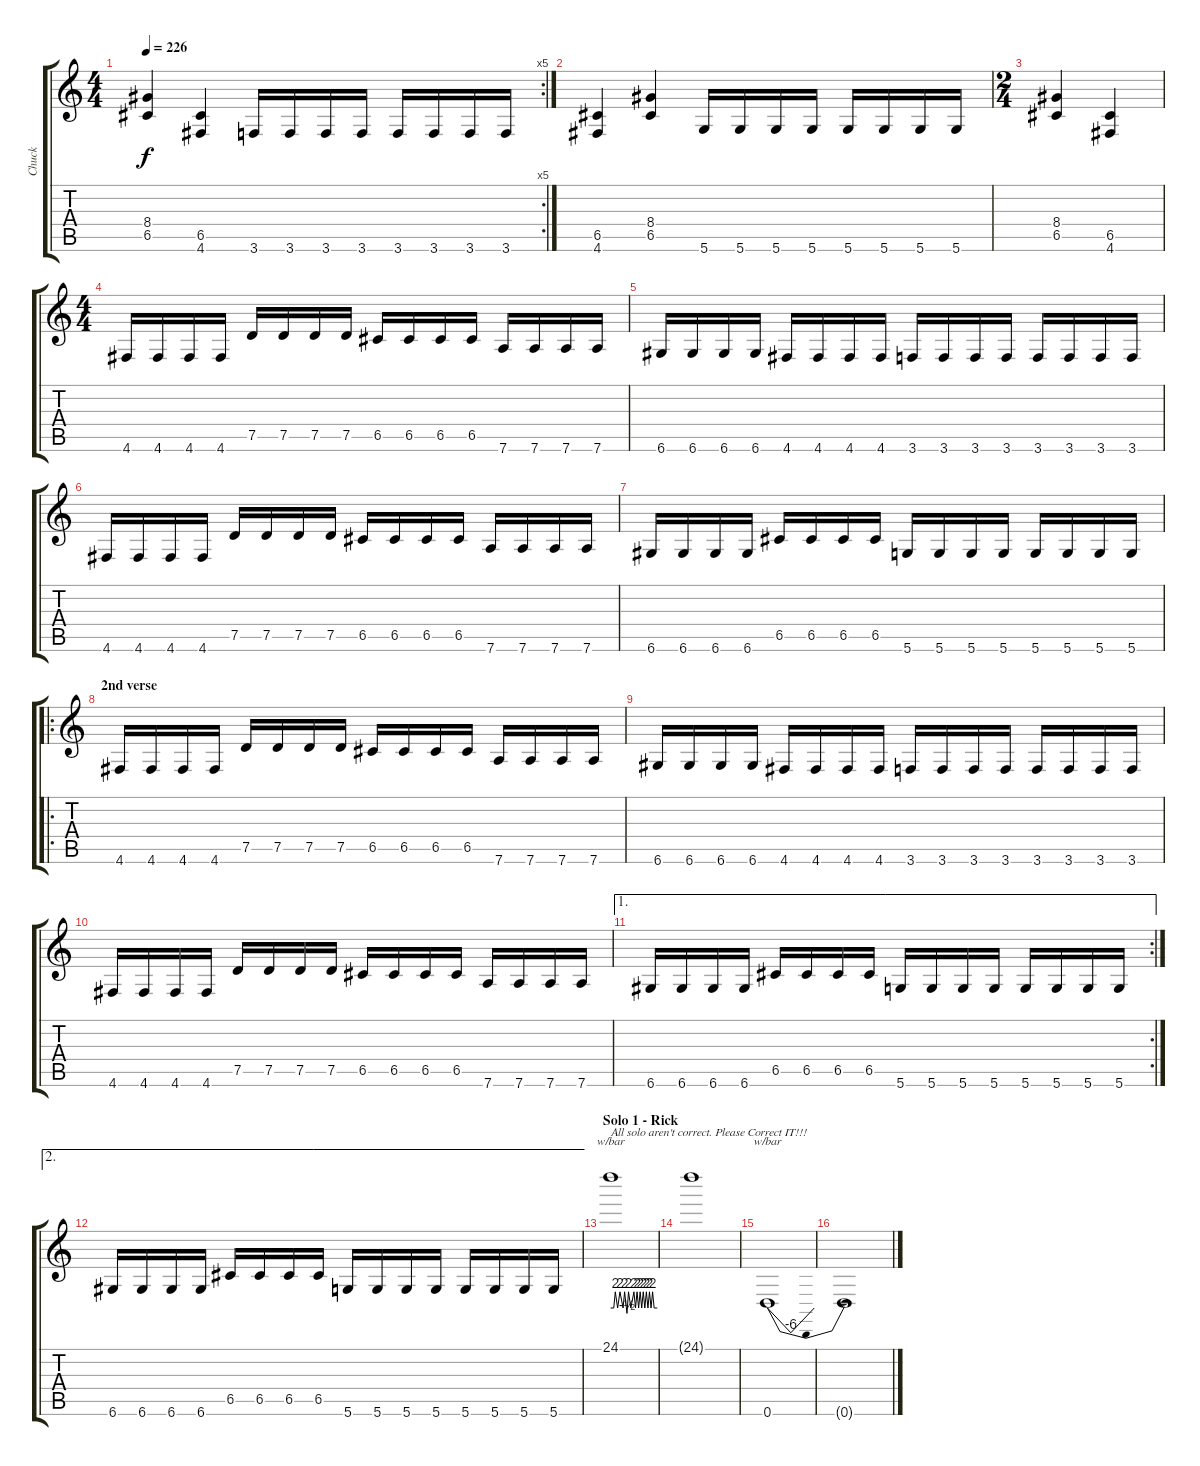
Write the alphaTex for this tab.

\track ("Chuck" "Chuck") {instrument distortionguitar}
\staff {score tabs}
\tuning (D4 A3 F3 C3 G2 D2) {hide}
\rc 5
\ts (4 4)
\tempo 226
\clef g2
\ks c
(8.4 6.5).4{dy f} (6.5 4.6).4 3.6.16 3.6.16 3.6.16 3.6.16 3.6.16 3.6.16 3.6.16 3.6.16 |
(6.5 4.6).4 (8.4 6.5).4 5.6.16 5.6.16 5.6.16 5.6.16 5.6.16 5.6.16 5.6.16 5.6.16 |
\ts (2 4)
(8.4 6.5).4 (6.5 4.6).4 |
\ts (4 4)
4.6.16 4.6.16 4.6.16 4.6.16 7.5.16 7.5.16 7.5.16 7.5.16 6.5.16 6.5.16 6.5.16 6.5.16 7.6.16 7.6.16 7.6.16 7.6.16 |
6.6.16 6.6.16 6.6.16 6.6.16 4.6.16 4.6.16 4.6.16 4.6.16 3.6.16 3.6.16 3.6.16 3.6.16 3.6.16 3.6.16 3.6.16 3.6.16 |
4.6.16 4.6.16 4.6.16 4.6.16 7.5.16 7.5.16 7.5.16 7.5.16 6.5.16 6.5.16 6.5.16 6.5.16 7.6.16 7.6.16 7.6.16 7.6.16 |
6.6.16 6.6.16 6.6.16 6.6.16 6.5.16 6.5.16 6.5.16 6.5.16 5.6.16 5.6.16 5.6.16 5.6.16 5.6.16 5.6.16 5.6.16 5.6.16 |
\ro
\section ("" "2nd verse")
4.6.16 4.6.16 4.6.16 4.6.16 7.5.16 7.5.16 7.5.16 7.5.16 6.5.16 6.5.16 6.5.16 6.5.16 7.6.16 7.6.16 7.6.16 7.6.16 |
6.6.16 6.6.16 6.6.16 6.6.16 4.6.16 4.6.16 4.6.16 4.6.16 3.6.16 3.6.16 3.6.16 3.6.16 3.6.16 3.6.16 3.6.16 3.6.16 |
4.6.16 4.6.16 4.6.16 4.6.16 7.5.16 7.5.16 7.5.16 7.5.16 6.5.16 6.5.16 6.5.16 6.5.16 7.6.16 7.6.16 7.6.16 7.6.16 |
\ae 1
\rc 2
6.6.16 6.6.16 6.6.16 6.6.16 6.5.16 6.5.16 6.5.16 6.5.16 5.6.16 5.6.16 5.6.16 5.6.16 5.6.16 5.6.16 5.6.16 5.6.16 |
\ae 2
6.6.16 6.6.16 6.6.16 6.6.16 6.5.16 6.5.16 6.5.16 6.5.16 5.6.16 5.6.16 5.6.16 5.6.16 5.6.16 5.6.16 5.6.16 5.6.16 |
\section ("" "Solo 1 - Rick")
24.1.1{tbe (custom default 0 0 4 0 6 8 9 0 12 8 16 0 18 8 21 -2 23 8 26 0 30 8 32 0 34 8 36 0 38 8 40 0 42 8 44 0 46 8 48 0 50 8 52 0 54 8 56 0 60 0) txt "All solo aren't correct. Please Correct IT!!!"} |
24.1{t}.1 |
0.6.1{tbe (dip default 0 0 30 -24 60 0)} |
0.6{t}.1
